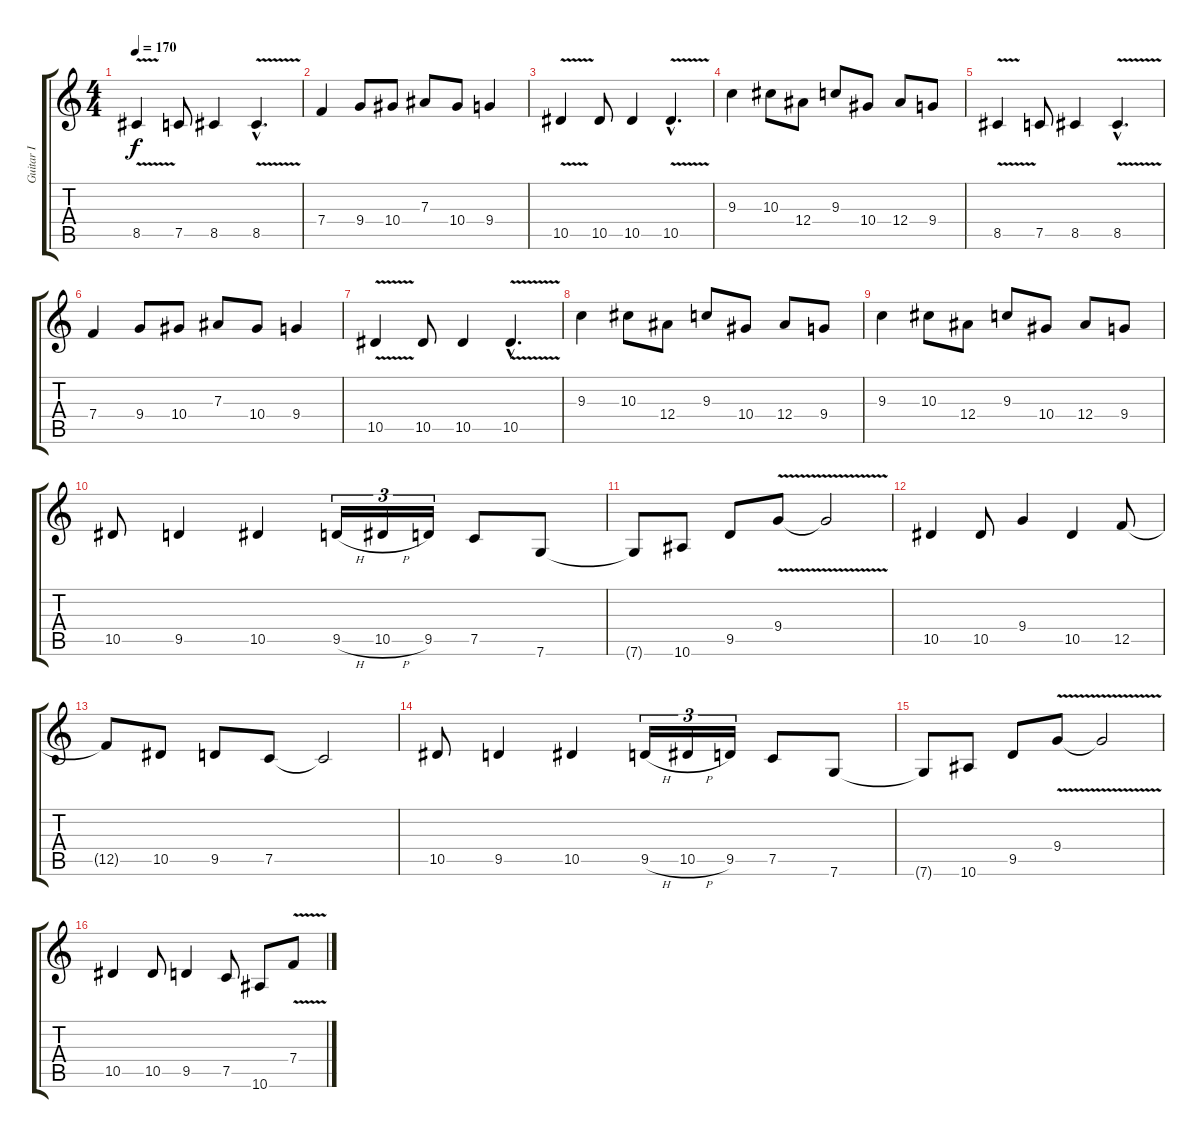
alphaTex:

\track ("Guitar I" "Guitar I") {instrument distortionguitar}
\staff {score tabs}
\tuning (C4 G3 Eb3 Bb2 F2 C2) {hide}
\ts (4 4)
\tempo 170
\clef g2
\ks c
8.5{v}.4{dy f volume 13} 7.5.8 8.5.4 8.5{v hac}.4{d} |
7.4.4 9.4.8 10.4.8 7.3.8 10.4.8 9.4.4 |
10.5{v}.4 10.5.8 10.5.4 10.5{v hac}.4{d} |
9.3.4 10.3.8 12.4.8 9.3.8 10.4.8 12.4.8 9.4.8 |
8.5{v}.4{volume 13} 7.5.8 8.5.4 8.5{v hac}.4{d} |
7.4.4 9.4.8 10.4.8 7.3.8 10.4.8 9.4.4 |
10.5{v}.4 10.5.8 10.5.4 10.5{v hac}.4{d} |
9.3.4 10.3.8 12.4.8 9.3.8 10.4.8 12.4.8 9.4.8 |
9.3.4 10.3.8 12.4.8 9.3.8 10.4.8 12.4.8 9.4.8 |
10.5.8 9.5.4 10.5.4 9.5{h}.16{tu (3 2)} 10.5{h}.16{tu (3 2)} 9.5.16{tu (3 2)} 7.5.8 7.6.8 |
7.6{t}.8 10.6.8 9.5.8 9.4{v}.8 9.4{t}.2 |
10.5.4 10.5.8 9.4.4 10.5.4 12.5.8 |
12.5{t}.8 10.5.8 9.5.8 7.5.8 7.5{t}.2 |
10.5.8 9.5.4 10.5.4 9.5{h}.16{tu (3 2)} 10.5{h}.16{tu (3 2)} 9.5.16{tu (3 2)} 7.5.8 7.6.8 |
7.6{t}.8 10.6.8 9.5.8 9.4{v}.8 9.4{t}.2 |
10.5.4 10.5.8 9.5.4 7.5.8 10.6.8 7.4{v}.8
